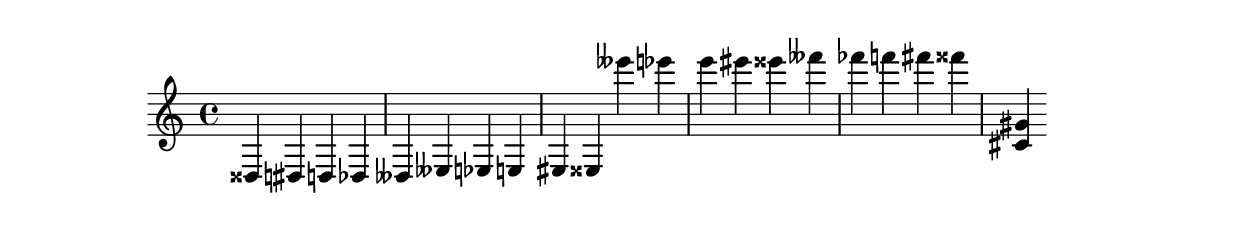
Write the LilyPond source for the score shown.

\version "2.7.13"

\header {

  texidoc = "Ledger lines are shortened when there are accidentals.
This happens only for the single ledger line close to the note head,
and only if the accidental is horizontally close to the head.  "
  
}


\relative c {
  disis
  dis
  d
  des
  deses
  eses
  es
  e
  eis
  eisis
  eses'''
  es
  e
  eis
  eisis
  feses
  fes
  f
  fis
  fisis
  <cis,, gis'>
  
} 

